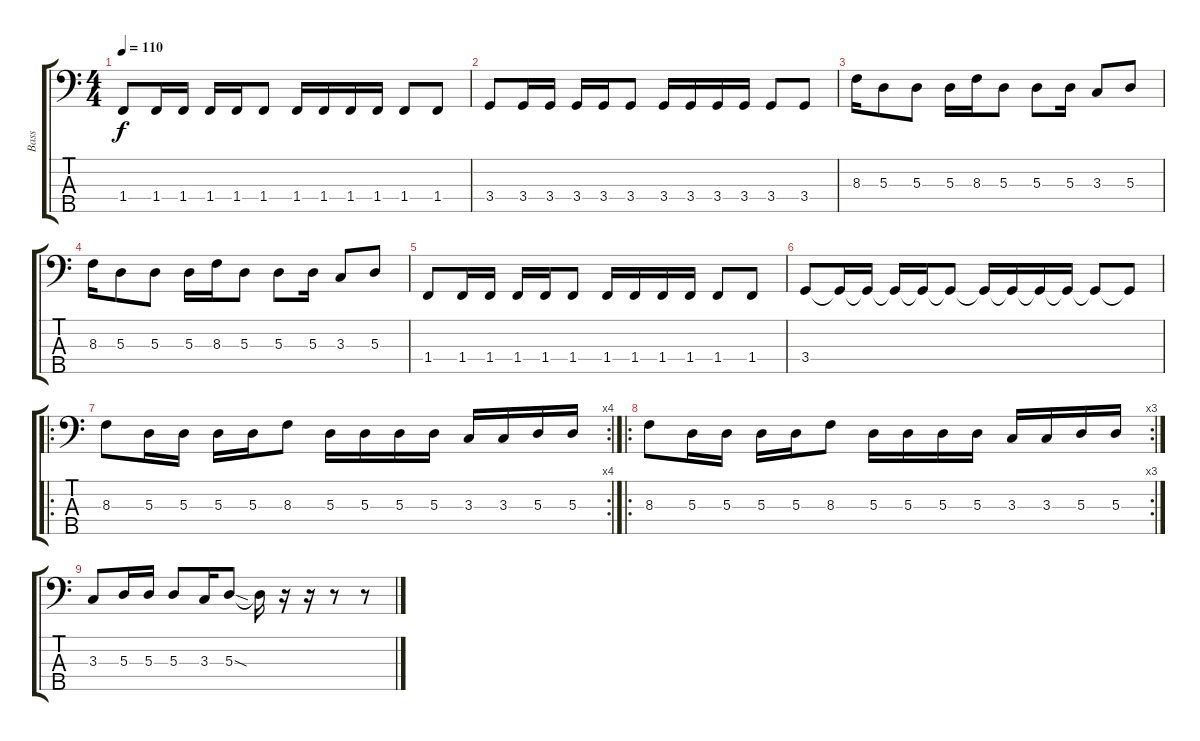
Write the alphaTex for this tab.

\track ("Bass" "Bass") {instrument synthbass2}
\staff {score tabs}
\tuning (G2 D2 A1 E1 B0) {hide}
\ts (4 4)
\tempo 110
\clef f4
\ks c
1.4.8{dy f} 1.4.16 1.4.16 1.4.16 1.4.16 1.4.8 1.4.16 1.4.16 1.4.16 1.4.16 1.4.8 1.4.8 |
3.4.8 3.4.16 3.4.16 3.4.16 3.4.16 3.4.8 3.4.16 3.4.16 3.4.16 3.4.16 3.4.8 3.4.8 |
8.3.16 5.3.8 5.3.8 5.3.16 8.3.16 5.3.8 5.3.8 5.3.16 3.3.8 5.3.8 |
8.3.16 5.3.8 5.3.8 5.3.16 8.3.16 5.3.8 5.3.8 5.3.16 3.3.8 5.3.8 |
1.4.8 1.4.16 1.4.16 1.4.16 1.4.16 1.4.8 1.4.16 1.4.16 1.4.16 1.4.16 1.4.8 1.4.8 |
3.4.8 3.4{t}.16 3.4{t}.16 3.4{t}.16 3.4{t}.16 3.4{t}.8 3.4{t}.16 3.4{t}.16 3.4{t}.16 3.4{t}.16 3.4{t}.8 3.4{t}.8 |
\ro
\rc 4
8.3.8 5.3.16 5.3.16 5.3.16 5.3.16 8.3.8 5.3.16 5.3.16 5.3.16 5.3.16 3.3.16 3.3.16 5.3.16 5.3.16 |
\ro
\rc 3
8.3.8 5.3.16 5.3.16 5.3.16 5.3.16 8.3.8 5.3.16 5.3.16 5.3.16 5.3.16 3.3.16 3.3.16 5.3.16 5.3.16 |
3.3.8 5.3.16 5.3.16 5.3.8 3.3.16 5.3{sod}.8 5.3{t}.16 r.16 r.16 r.8 r.8
